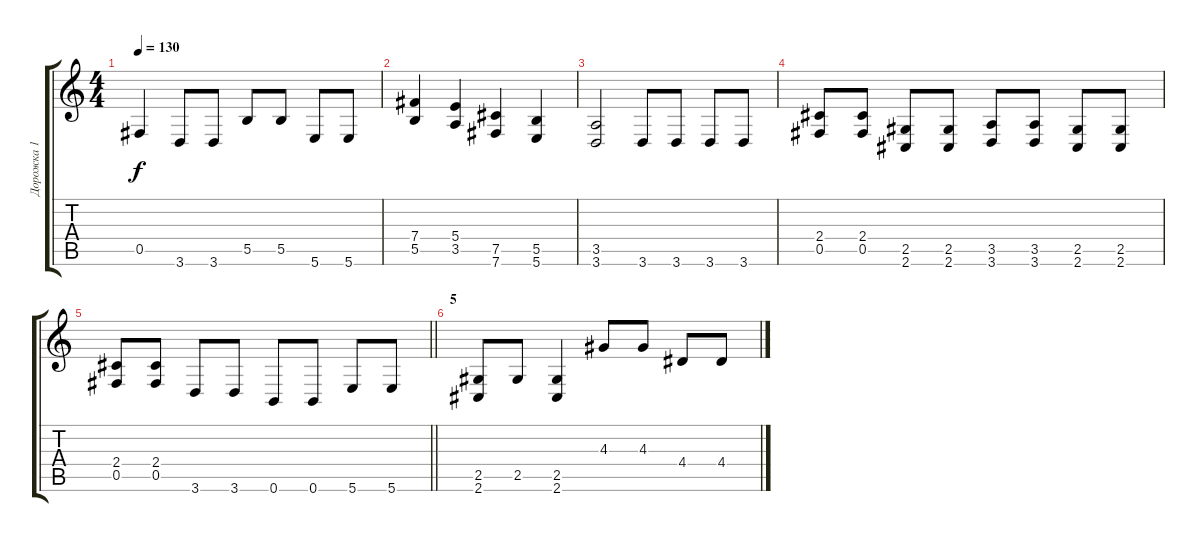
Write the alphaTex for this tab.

\track ("Дорожка 1" "Дорожка 1") {instrument distortionguitar}
\staff {score tabs}
\tuning (Db4 Ab3 E3 B2 Gb2 B1) {hide}
\ts (4 4)
\tempo 130
\clef g2
\ks c
0.5.4{dy f} 3.6.8 3.6.8 5.5.8 5.5.8 5.6.8 5.6.8 |
(7.4 5.5).4 (5.4 3.5).4 (7.5 7.6).4 (5.5 5.6).4 |
(3.5 3.6).2 3.6.8 3.6.8 3.6.8 3.6.8 |
(2.4 0.5).8 (2.4 0.5).8 (2.5 2.6).8 (2.5 2.6).8 (3.5 3.6).8 (3.5 3.6).8 (2.5 2.6).8 (2.5 2.6).8 |
\barLineRight lightlight
(2.4 0.5).8 (2.4 0.5).8 3.6.8 3.6.8 0.6.8 0.6.8 5.6.8 5.6.8 |
\section ("" "5")
(2.5 2.6).8 2.5.8 (2.5 2.6).4 4.3.8 4.3.8 4.4.8 4.4.8
